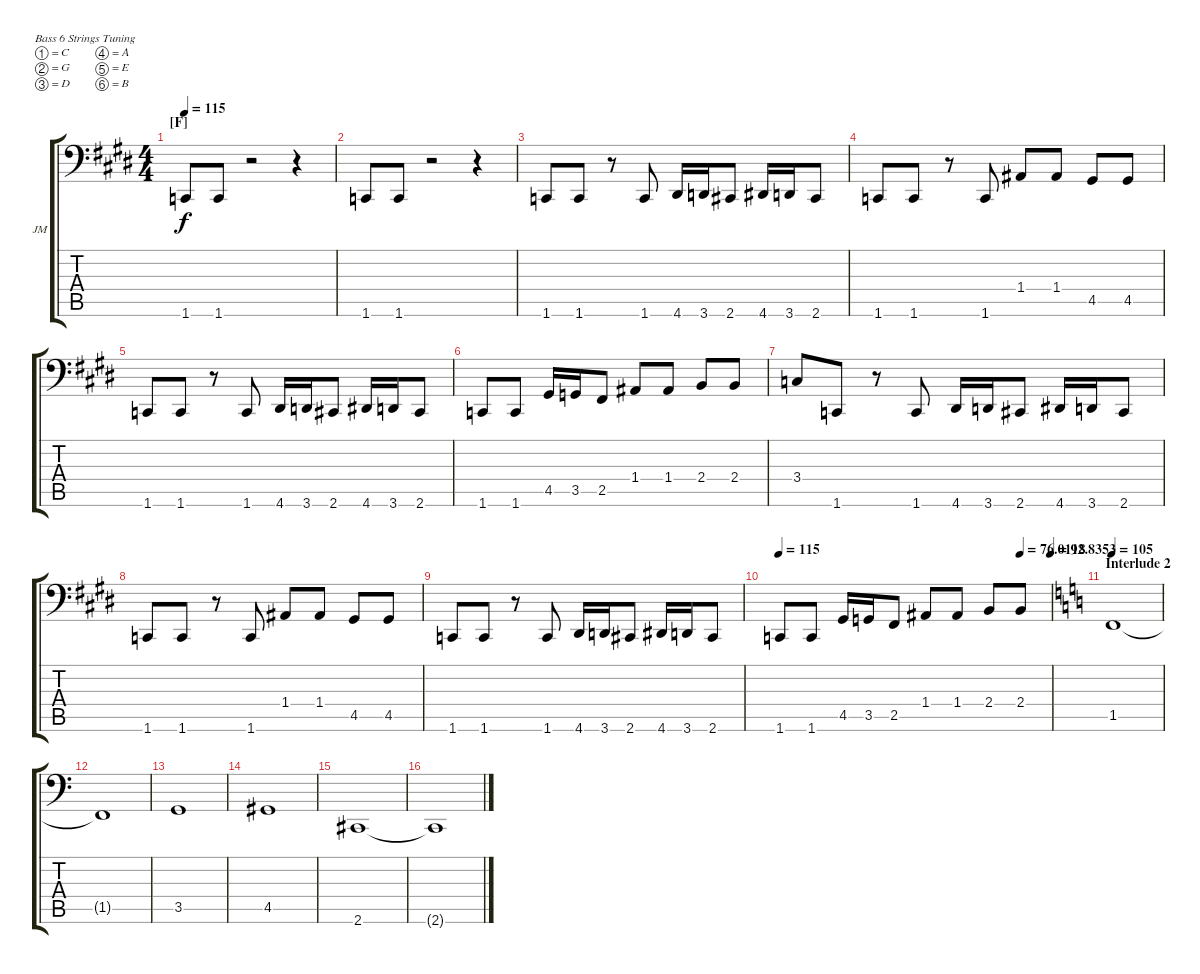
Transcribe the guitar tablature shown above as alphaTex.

\defaultSystemsLayout 4
\bracketExtendMode groupsimilarinstruments
\firstSystemTrackNameOrientation horizontal
\otherSystemsTrackNameOrientation horizontal
\track ("John Myung " "JM") {instrument electricbassfinger}
\staff {score tabs}
\tuning (C3 G2 D2 A1 E1 B0)
\ts (4 4)
\section ("F" "")
\tempo 115
\clef f4
\ks e
1.6.8{dy f} 1.6.8 r.2 r.4 |
1.6.8 1.6.8 r.2 r.4 |
1.6.8 1.6.8 r.8 1.6.8 4.6.16 3.6.16 2.6.8 4.6.16 3.6.16 2.6.8 |
1.6.8 1.6.8 r.8 1.6.8 1.4.8 1.4.8 4.5.8 4.5.8 |
1.6.8 1.6.8 r.8 1.6.8 4.6.16 3.6.16 2.6.8 4.6.16 3.6.16 2.6.8 |
1.6.8 1.6.8 4.5.16 3.5.16 2.5.8 1.4.8 1.4.8 2.4.8 2.4.8 |
3.4.8 1.6.8 r.8 1.6.8 4.6.16 3.6.16 2.6.8 4.6.16 3.6.16 2.6.8 |
1.6.8 1.6.8 r.8 1.6.8 1.4.8 1.4.8 4.5.8 4.5.8 |
1.6.8 1.6.8 r.8 1.6.8 4.6.16 3.6.16 2.6.8 4.6.16 3.6.16 2.6.8 |
\tempo 115
\tempo (76.0118 0.8875)
\tempo (92.8353 1)
1.6.8 1.6.8 4.5.16 3.5.16 2.5.8 1.4.8 1.4.8 2.4.8 2.4.8 |
\section ("" "Interlude 2")
\tempo 105
\ks c
1.5.1 |
1.5{t}.1 |
3.5.1 |
4.5.1 |
2.6.1 |
2.6{t}.1
